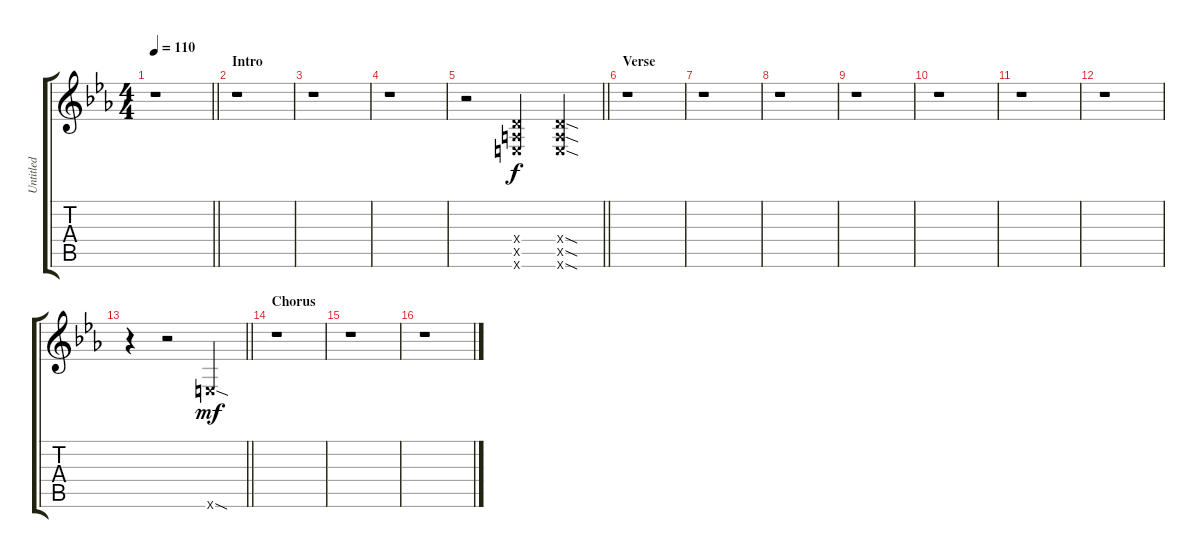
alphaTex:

\track ("Untitled" "Untitled") {instrument guitarfretnoise}
\staff {score tabs}
\tuning (E4 B3 G3 D3 A2 E2) {hide}
\ts (4 4)
\tempo 110
\clef g2
\barLineRight lightlight
\ks eb
r.1{dy f instrument guitarfretnoise} |
\section ("" "Intro")
r.1 |
r.1 |
r.1 |
\barLineRight lightlight
r.2 (12.4{x} 12.5{x} 12.6{x}).4 (12.4{sod x} 12.5{sod x} 12.6{sod x}).4 |
\section ("" "Verse")
r.1 |
r.1 |
r.1 |
r.1 |
r.1 |
r.1 |
r.1 |
\barLineRight lightlight
r.4 r.2 12.6{sod x}.4{dy mf} |
\section ("" "Chorus")
r.1 |
r.1 |
r.1
